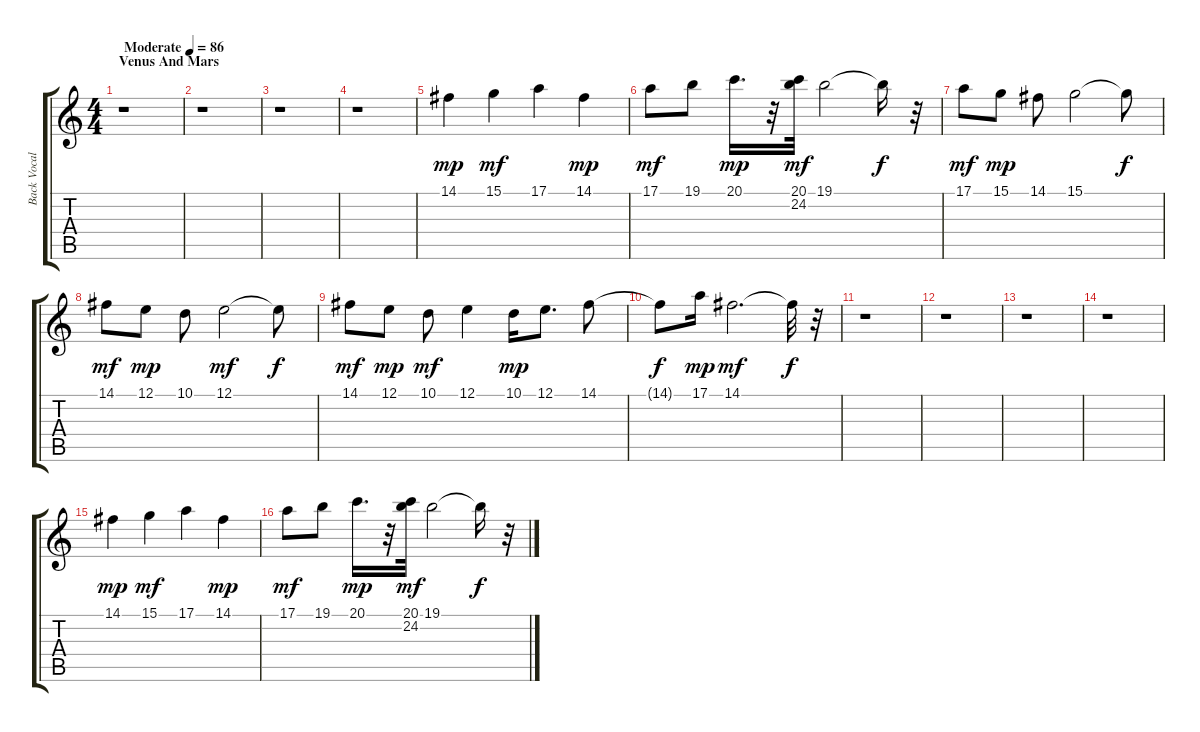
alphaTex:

\track ("Back Vocal" "Back Vocal") {instrument panflute}
\staff {score tabs}
\tuning (E4 B3 G3 D3 A2 E2) {hide}
\ts (4 4)
\section ("" "Venus And Mars")
\tempo (86 "Moderate")
\clef g2
\ks c
r.1{dy mp instrument panflute} |
r.1 |
r.1 |
r.1 |
14.1.4 15.1.4{dy mf} 17.1.4 14.1.4{dy mp} |
17.1.8{dy mf} 19.1.8 20.1.16{d dy mp} r.32 (20.1 24.2).32{dy mf} 19.1.2 19.1{t}.16{dy f} r.32 |
17.1.8{dy mf} 15.1.8{dy mp} 14.1.8 15.1.2 15.1{t}.8{dy f} |
14.1.8{dy mf} 12.1.8{dy mp} 10.1.8 12.1.2{dy mf} 12.1{t}.8{dy f} |
14.1.8{dy mf} 12.1.8{dy mp} 10.1.8{dy mf} 12.1.4 10.1.16{dy mp} 12.1.8{d} 14.1.8 |
14.1{t}.8{dy f} 17.1.16{dy mp} 14.1.2{d dy mf} 14.1{t}.32{dy f} r.32 |
r.1 |
r.1 |
r.1 |
r.1 |
14.1.4{dy mp} 15.1.4{dy mf} 17.1.4 14.1.4{dy mp} |
17.1.8{dy mf} 19.1.8 20.1.16{d dy mp} r.32 (20.1 24.2).32{dy mf} 19.1.2 19.1{t}.16{dy f} r.32
